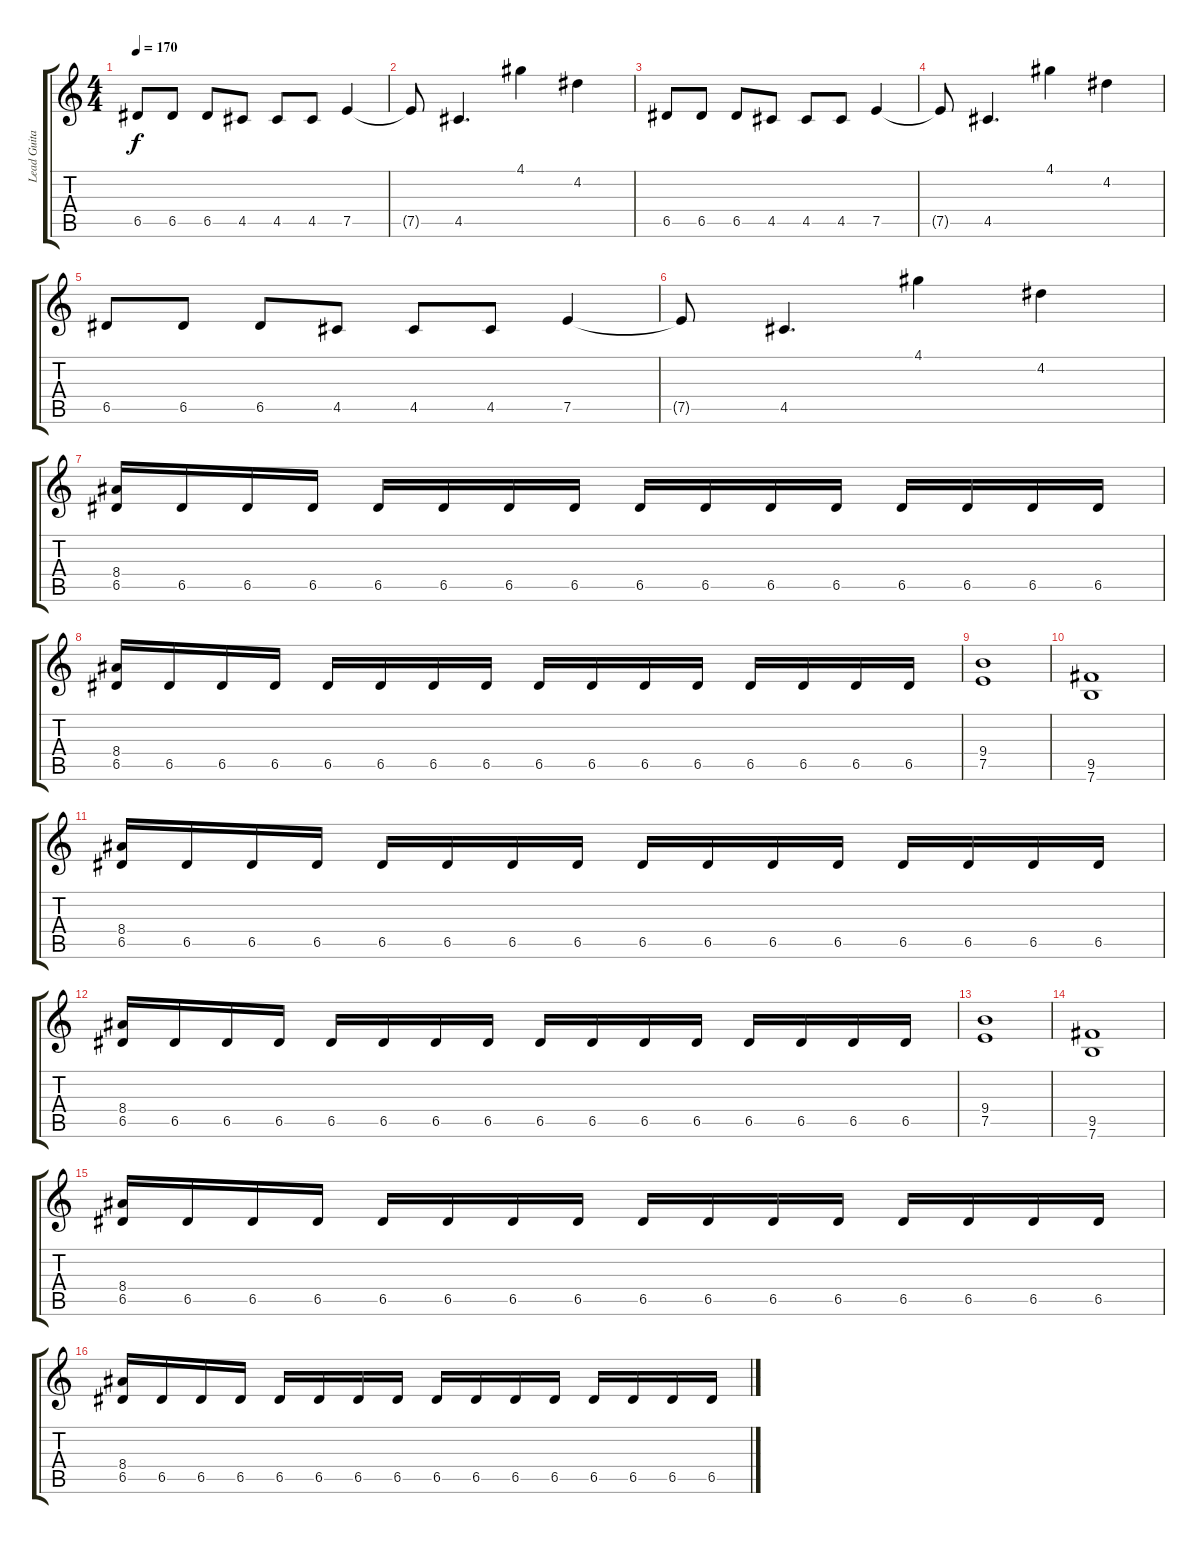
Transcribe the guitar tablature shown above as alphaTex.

\track ("Lead Guitar" "Lead Guita") {instrument overdrivenguitar}
\staff {score tabs}
\tuning (E4 B3 G3 D3 A2 E2) {hide}
\ts (4 4)
\tempo 170
\clef g2
\ks c
6.5.8{dy f} 6.5.8 6.5.8 4.5.8 4.5.8 4.5.8 7.5.4 |
7.5{t}.8 4.5.4{d} 4.1.4 4.2.4 |
6.5.8 6.5.8 6.5.8 4.5.8 4.5.8 4.5.8 7.5.4 |
7.5{t}.8 4.5.4{d} 4.1.4 4.2.4 |
6.5.8 6.5.8 6.5.8 4.5.8 4.5.8 4.5.8 7.5.4 |
7.5{t}.8 4.5.4{d} 4.1.4 4.2.4 |
(8.4 6.5).16 6.5.16 6.5.16 6.5.16 6.5.16 6.5.16 6.5.16 6.5.16 6.5.16 6.5.16 6.5.16 6.5.16 6.5.16 6.5.16 6.5.16 6.5.16 |
(8.4 6.5).16 6.5.16 6.5.16 6.5.16 6.5.16 6.5.16 6.5.16 6.5.16 6.5.16 6.5.16 6.5.16 6.5.16 6.5.16 6.5.16 6.5.16 6.5.16 |
(9.4 7.5).1 |
(9.5 7.6).1 |
(8.4 6.5).16 6.5.16 6.5.16 6.5.16 6.5.16 6.5.16 6.5.16 6.5.16 6.5.16 6.5.16 6.5.16 6.5.16 6.5.16 6.5.16 6.5.16 6.5.16 |
(8.4 6.5).16 6.5.16 6.5.16 6.5.16 6.5.16 6.5.16 6.5.16 6.5.16 6.5.16 6.5.16 6.5.16 6.5.16 6.5.16 6.5.16 6.5.16 6.5.16 |
(9.4 7.5).1 |
(9.5 7.6).1 |
(8.4 6.5).16 6.5.16 6.5.16 6.5.16 6.5.16 6.5.16 6.5.16 6.5.16 6.5.16 6.5.16 6.5.16 6.5.16 6.5.16 6.5.16 6.5.16 6.5.16 |
(8.4 6.5).16 6.5.16 6.5.16 6.5.16 6.5.16 6.5.16 6.5.16 6.5.16 6.5.16 6.5.16 6.5.16 6.5.16 6.5.16 6.5.16 6.5.16 6.5.16
